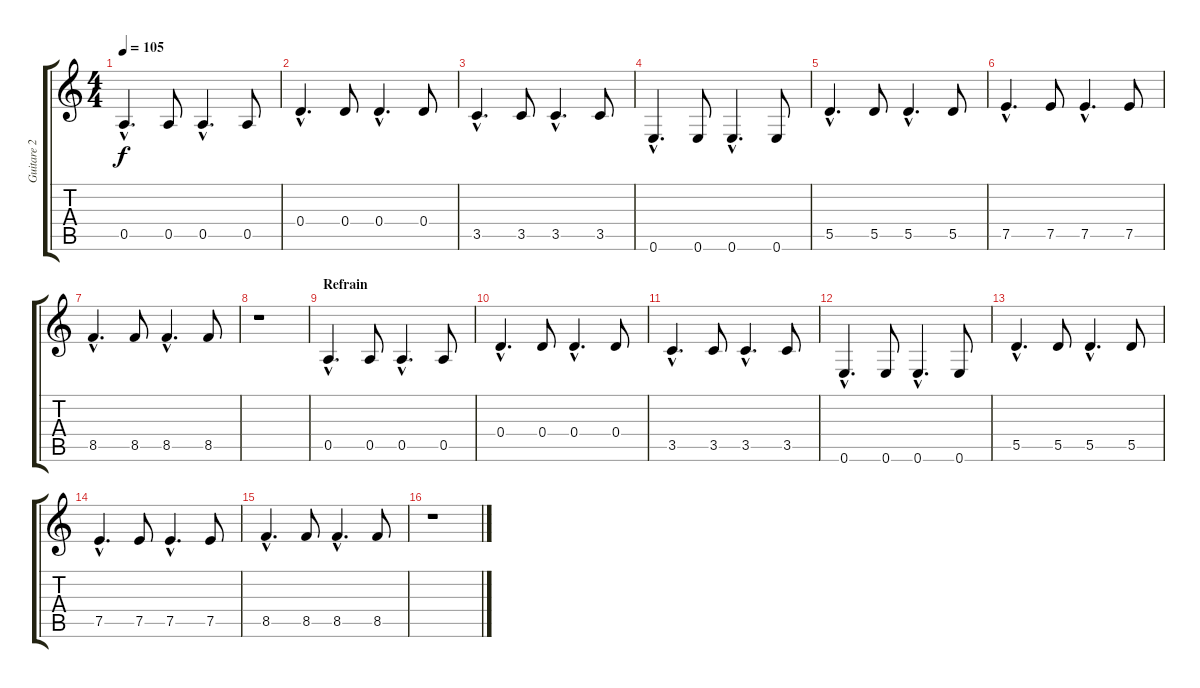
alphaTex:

\track ("Guitare 2" "Guitare 2") {instrument acousticguitarnylon}
\staff {score tabs}
\tuning (E4 B3 G3 D3 A2 E2) {hide}
\ts (4 4)
\tempo 105
\clef g2
\ks c
0.5{hac}.4{d dy f} 0.5.8 0.5{hac}.4{d} 0.5.8 |
0.4{hac}.4{d} 0.4.8 0.4{hac}.4{d} 0.4.8 |
3.5{hac}.4{d} 3.5.8 3.5{hac}.4{d} 3.5.8 |
0.6{hac}.4{d} 0.6.8 0.6{hac}.4{d} 0.6.8 |
5.5{hac}.4{d} 5.5.8 5.5{hac}.4{d} 5.5.8 |
7.5{hac}.4{d} 7.5.8 7.5{hac}.4{d} 7.5.8 |
8.5{hac}.4{d} 8.5.8 8.5{hac}.4{d} 8.5.8 |
r.1 |
\section ("" "Refrain")
0.5{hac}.4{d} 0.5.8 0.5{hac}.4{d} 0.5.8 |
0.4{hac}.4{d} 0.4.8 0.4{hac}.4{d} 0.4.8 |
3.5{hac}.4{d} 3.5.8 3.5{hac}.4{d} 3.5.8 |
0.6{hac}.4{d} 0.6.8 0.6{hac}.4{d} 0.6.8 |
5.5{hac}.4{d} 5.5.8 5.5{hac}.4{d} 5.5.8 |
7.5{hac}.4{d} 7.5.8 7.5{hac}.4{d} 7.5.8 |
8.5{hac}.4{d} 8.5.8 8.5{hac}.4{d} 8.5.8 |
r.1
